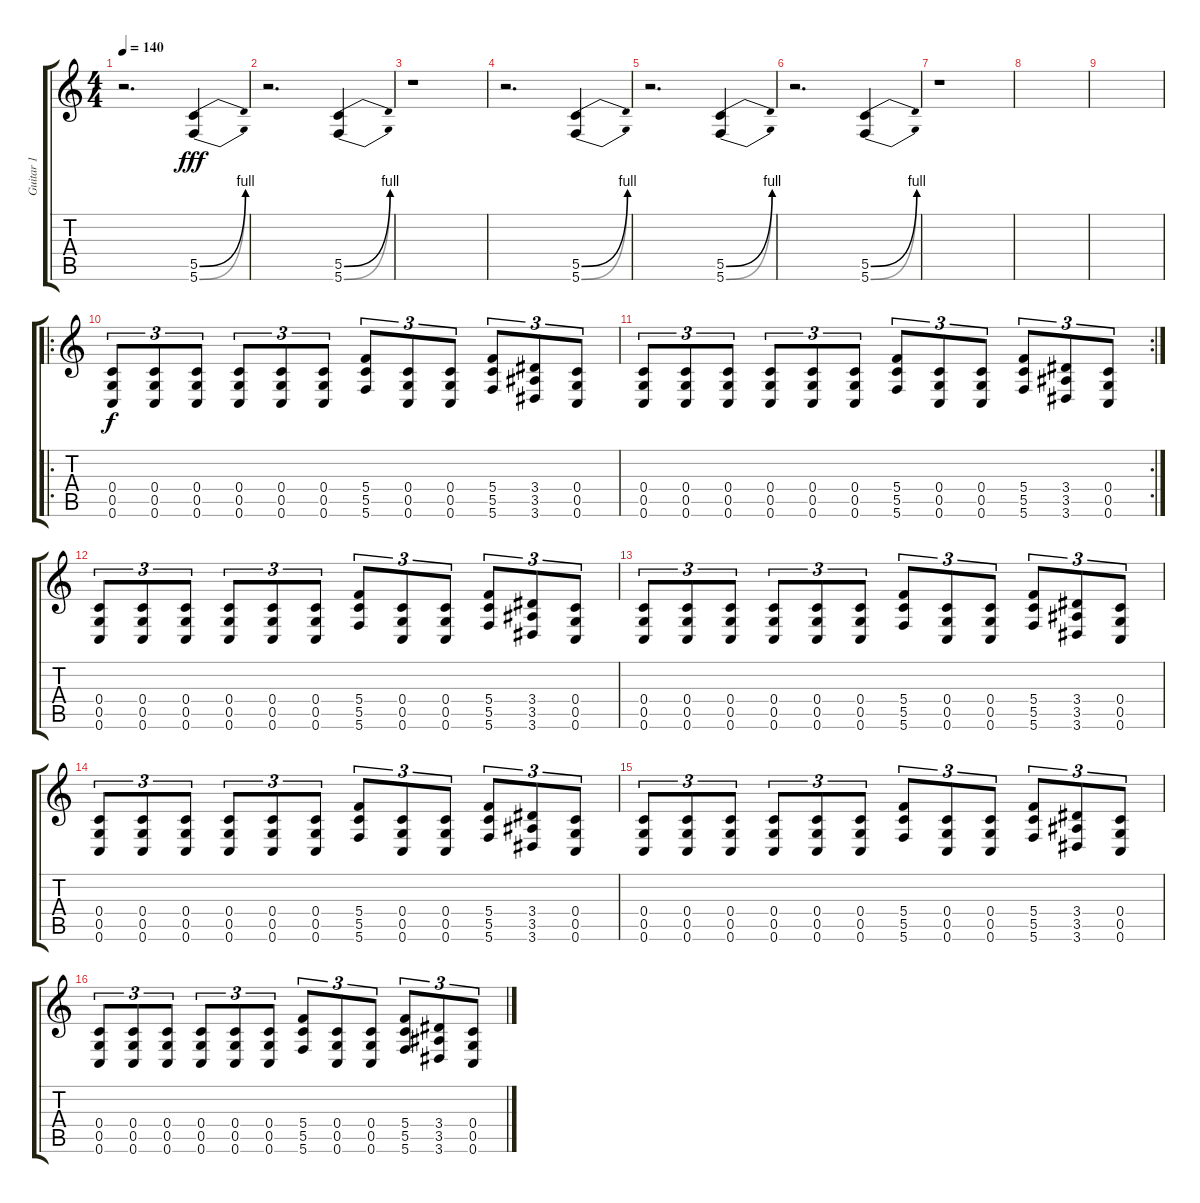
\track ("Guitar 1" "Guitar 1") {instrument distortionguitar}
\staff {score tabs}
\tuning (D4 A3 F3 C3 G2 C2) {hide}
\ts (4 4)
\tempo 140
\clef g2
\ks c
r.2{d dy fff} (5.5{be (bend 0 0 60 4)} 5.6{be (bend 0 0 60 4)}).4 |
r.2{d} (5.5{be (bend 0 0 60 4)} 5.6{be (bend 0 0 60 4)}).4 |
r.1 |
r.2{d} (5.5{be (bend 0 0 60 4)} 5.6{be (bend 0 0 60 4)}).4 |
r.2{d} (5.5{be (bend 0 0 60 4)} 5.6{be (bend 0 0 60 4)}).4 |
r.2{d} (5.5{be (bend 0 0 60 4)} 5.6{be (bend 0 0 60 4)}).4 |
r.1 |
|
|
\ro
(0.4 0.5 0.6).8{tu (3 2) dy f instrument overdrivenguitar} (0.4 0.5 0.6).8{tu (3 2)} (0.4 0.5 0.6).8{tu (3 2)} (0.4 0.5 0.6).8{tu (3 2)} (0.4 0.5 0.6).8{tu (3 2)} (0.4 0.5 0.6).8{tu (3 2)} (5.4 5.5 5.6).8{tu (3 2)} (0.4 0.5 0.6).8{tu (3 2)} (0.4 0.5 0.6).8{tu (3 2)} (5.4 5.5 5.6).8{tu (3 2)} (3.4 3.5 3.6).8{tu (3 2)} (0.4 0.5 0.6).8{tu (3 2)} |
\rc 2
(0.4 0.5 0.6).8{tu (3 2)} (0.4 0.5 0.6).8{tu (3 2)} (0.4 0.5 0.6).8{tu (3 2)} (0.4 0.5 0.6).8{tu (3 2)} (0.4 0.5 0.6).8{tu (3 2)} (0.4 0.5 0.6).8{tu (3 2)} (5.4 5.5 5.6).8{tu (3 2)} (0.4 0.5 0.6).8{tu (3 2)} (0.4 0.5 0.6).8{tu (3 2)} (5.4 5.5 5.6).8{tu (3 2)} (3.4 3.5 3.6).8{tu (3 2)} (0.4 0.5 0.6).8{tu (3 2)} |
(0.4 0.5 0.6).8{tu (3 2) instrument overdrivenguitar} (0.4 0.5 0.6).8{tu (3 2)} (0.4 0.5 0.6).8{tu (3 2)} (0.4 0.5 0.6).8{tu (3 2)} (0.4 0.5 0.6).8{tu (3 2)} (0.4 0.5 0.6).8{tu (3 2)} (5.4 5.5 5.6).8{tu (3 2)} (0.4 0.5 0.6).8{tu (3 2)} (0.4 0.5 0.6).8{tu (3 2)} (5.4 5.5 5.6).8{tu (3 2)} (3.4 3.5 3.6).8{tu (3 2)} (0.4 0.5 0.6).8{tu (3 2)} |
(0.4 0.5 0.6).8{tu (3 2)} (0.4 0.5 0.6).8{tu (3 2)} (0.4 0.5 0.6).8{tu (3 2)} (0.4 0.5 0.6).8{tu (3 2)} (0.4 0.5 0.6).8{tu (3 2)} (0.4 0.5 0.6).8{tu (3 2)} (5.4 5.5 5.6).8{tu (3 2)} (0.4 0.5 0.6).8{tu (3 2)} (0.4 0.5 0.6).8{tu (3 2)} (5.4 5.5 5.6).8{tu (3 2)} (3.4 3.5 3.6).8{tu (3 2)} (0.4 0.5 0.6).8{tu (3 2)} |
(0.4 0.5 0.6).8{tu (3 2) instrument overdrivenguitar} (0.4 0.5 0.6).8{tu (3 2)} (0.4 0.5 0.6).8{tu (3 2)} (0.4 0.5 0.6).8{tu (3 2)} (0.4 0.5 0.6).8{tu (3 2)} (0.4 0.5 0.6).8{tu (3 2)} (5.4 5.5 5.6).8{tu (3 2)} (0.4 0.5 0.6).8{tu (3 2)} (0.4 0.5 0.6).8{tu (3 2)} (5.4 5.5 5.6).8{tu (3 2)} (3.4 3.5 3.6).8{tu (3 2)} (0.4 0.5 0.6).8{tu (3 2)} |
(0.4 0.5 0.6).8{tu (3 2)} (0.4 0.5 0.6).8{tu (3 2)} (0.4 0.5 0.6).8{tu (3 2)} (0.4 0.5 0.6).8{tu (3 2)} (0.4 0.5 0.6).8{tu (3 2)} (0.4 0.5 0.6).8{tu (3 2)} (5.4 5.5 5.6).8{tu (3 2)} (0.4 0.5 0.6).8{tu (3 2)} (0.4 0.5 0.6).8{tu (3 2)} (5.4 5.5 5.6).8{tu (3 2)} (3.4 3.5 3.6).8{tu (3 2)} (0.4 0.5 0.6).8{tu (3 2)} |
(0.4 0.5 0.6).8{tu (3 2) instrument overdrivenguitar} (0.4 0.5 0.6).8{tu (3 2)} (0.4 0.5 0.6).8{tu (3 2)} (0.4 0.5 0.6).8{tu (3 2)} (0.4 0.5 0.6).8{tu (3 2)} (0.4 0.5 0.6).8{tu (3 2)} (5.4 5.5 5.6).8{tu (3 2)} (0.4 0.5 0.6).8{tu (3 2)} (0.4 0.5 0.6).8{tu (3 2)} (5.4 5.5 5.6).8{tu (3 2)} (3.4 3.5 3.6).8{tu (3 2)} (0.4 0.5 0.6).8{tu (3 2)}
